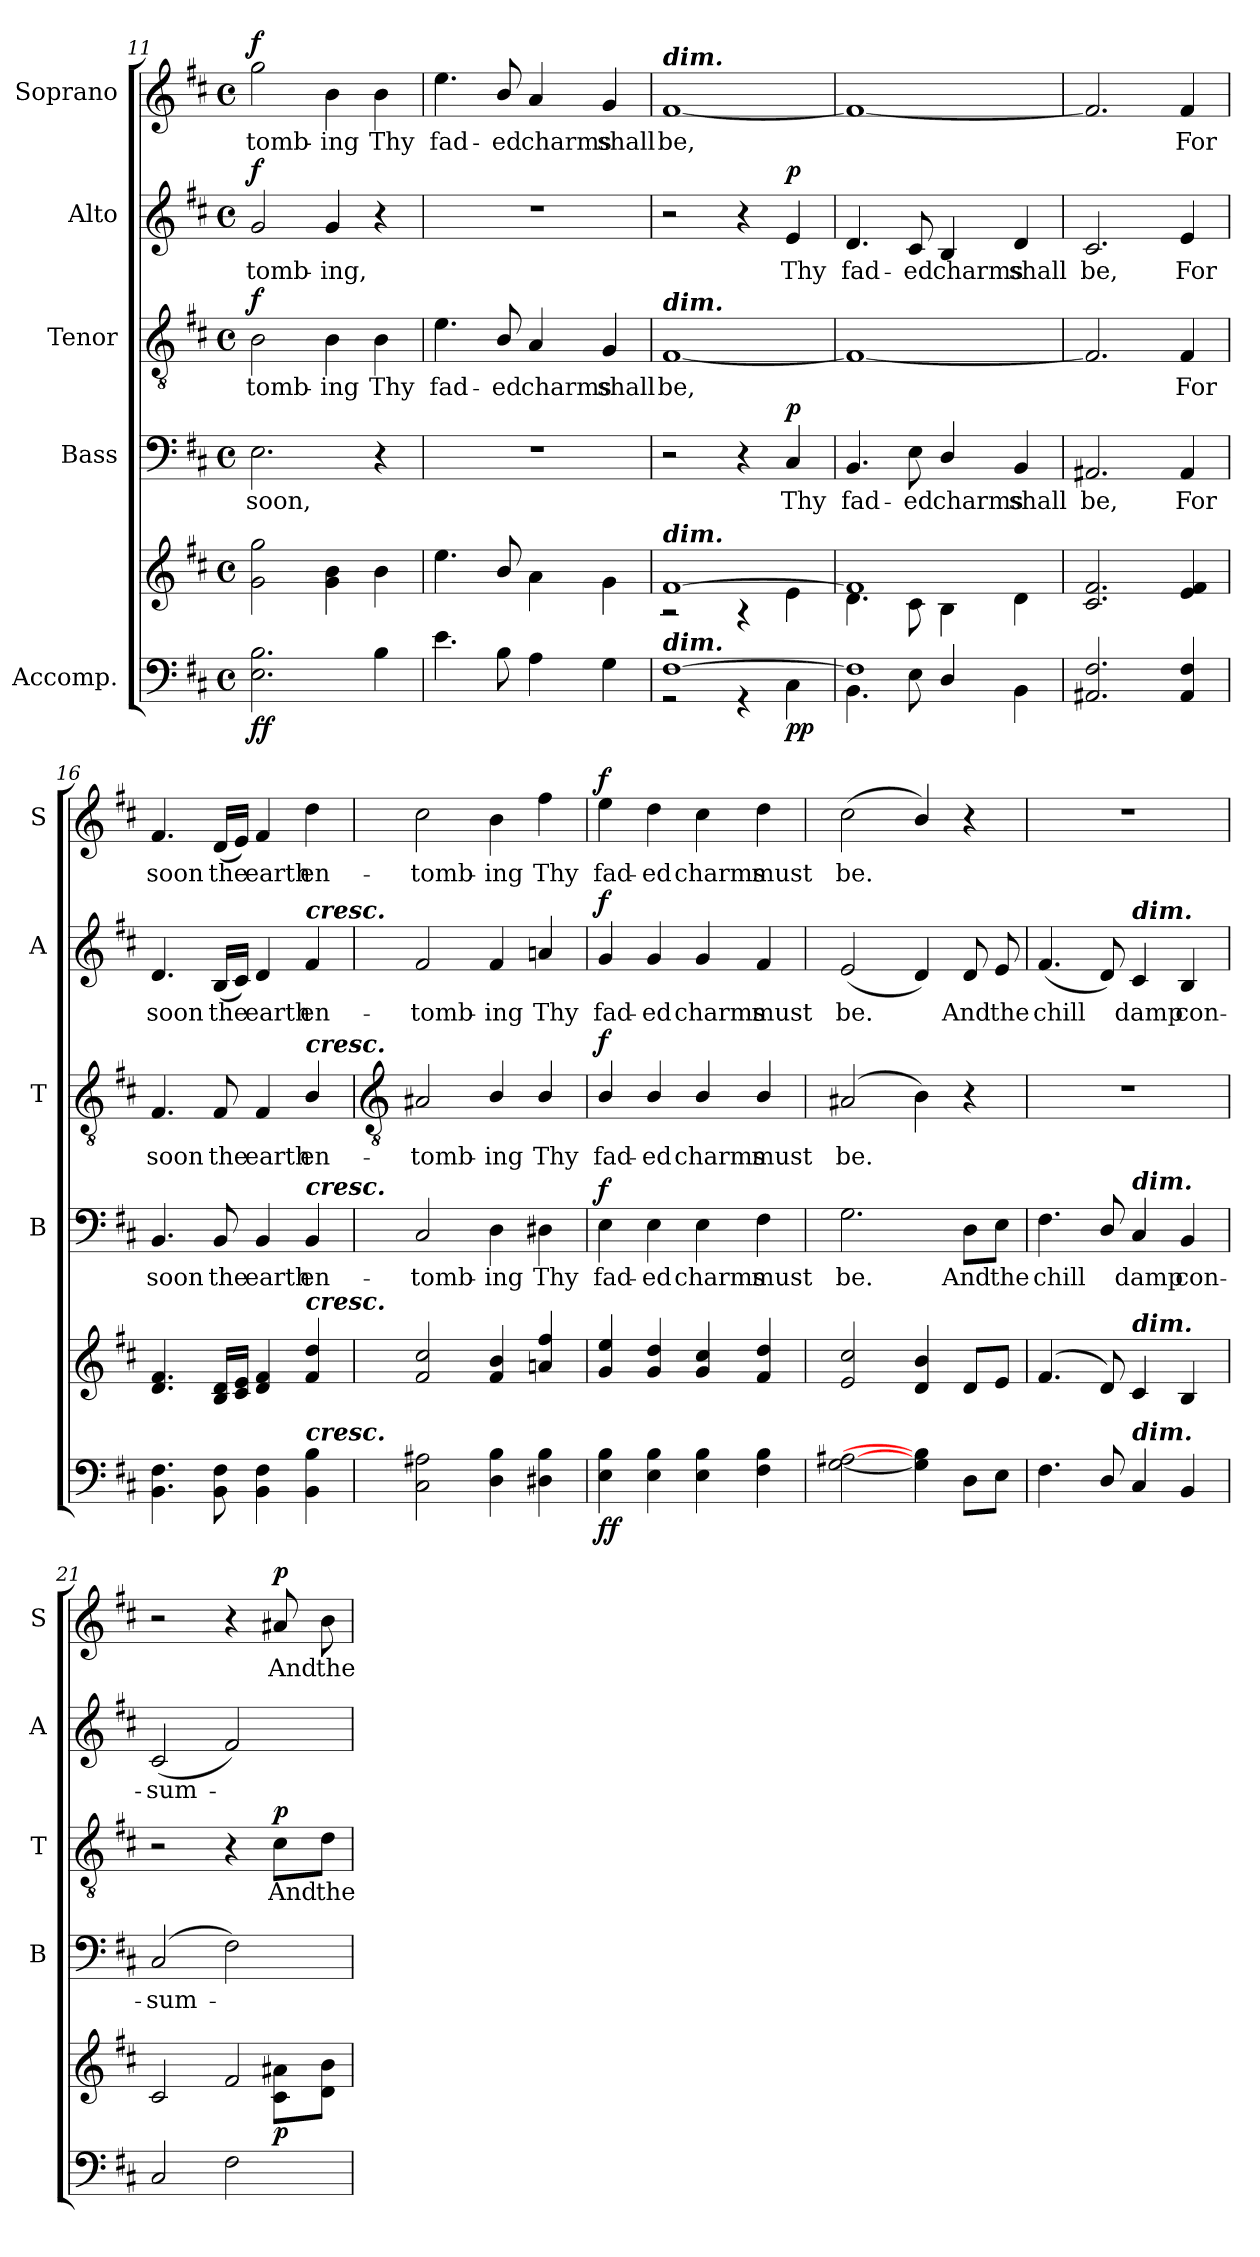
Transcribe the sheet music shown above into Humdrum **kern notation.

**kern	**kern	**dynam	**kern	**text	**dynam	**kern	**text	**dynam	**kern	**text	**dynam	**kern	**text	**dynam
*part5	*part5	*part5	*part4	*part4	*part4	*part3	*part3	*part3	*part2	*part2	*part2	*part1	*part1	*part1
*staff6	*staff5	*staff5/6	*staff4	*staff4	*staff4	*staff3	*staff3	*staff3	*staff2	*staff2	*staff2	*staff1	*staff1	*staff1
*I"Accomp.	*	*	*I"Bass	*	*	*I"Tenor	*	*	*I"Alto	*	*	*I"Soprano	*	*
*	*	*	*I'B	*	*	*I'T	*	*	*I'A	*	*	*I'S	*	*
!!LO:LB:g=z
*clefF4	*clefG2	*	*clefF4	*	*	*clefGv2	*	*	*clefG2	*	*	*clefG2	*	*
*k[f#c#]	*k[f#c#]	*	*k[f#c#]	*	*	*k[f#c#]	*	*	*k[f#c#]	*	*	*k[f#c#]	*	*
*D:	*D:	*	*D:	*	*	*D:	*	*	*D:	*	*	*D:	*	*
*M4/4	*M4/4	*	*M4/4	*	*	*M4/4	*	*	*M4/4	*	*	*M4/4	*	*
*met(c)	*met(c)	*	*met(c)	*	*	*met(c)	*	*	*met(c)	*	*	*met(c)	*	*
=11	=11	=11	=11	=11	=11	=11	=11	=11	=11	=11	=11	=11	=11	=11
*^	*^	*	*	*	*	*	*	*	*	*	*	*	*	*
!	!	!	!	!LO:DY:b=2	!	!LO:LY:b	!	!	!LO:LY:b	!	!	!LO:LY:b	!	!	!LO:LY:b	!
!	!	!	!	!LO:DY:n=1:b	!	!	!	!	!	!LO:DY:b	!	!	!LO:DY:b	!	!	!LO:DY:b
1ryy	2.E 2.B	1ryy	2g 2gg	f f	2.E	soon,	.	2B	-tomb-	f	2g	-tomb-	f	2gg	-tomb-	f
!	!	!	!	!	!	!	!	!	!LO:LY:b	!	!	!LO:LY:b	!	!	!LO:LY:b	!
.	.	.	4g 4b	.	.	.	.	4B	-ing	.	4g	-ing,	.	4b	-ing	.
!	!	!	!	!	!	!	!	!	!LO:LY:b	!	!	!	!	!	!LO:LY:b	!
.	4B	.	4b	.	4r	.	.	4B	Thy	.	4r	.	.	4b	Thy	.
=12	=12	=12	=12	=12	=12	=12	=12	=12	=12	=12	=12	=12	=12	=12	=12	=12
!	!	!	!	!	!	!	!	!	!LO:LY:b	!	!	!	!	!	!LO:LY:b	!
1ryy	4.e	1ryy	4.ee	.	1r	.	.	4.e	fad-	.	1r	.	.	4.ee	fad-	.
!	!	!	!	!	!	!	!	!	!LO:LY:b	!	!	!	!	!	!LO:LY:b	!
.	8B\	.	8b/	.	.	.	.	8B/	-ed	.	.	.	.	8b/	-ed	.
!	!	!	!	!	!	!	!	!	!LO:LY:b	!	!	!	!	!	!LO:LY:b	!
.	4A	.	4a	.	.	.	.	4A	charms	.	.	.	.	4a	charms	.
!	!	!	!	!	!	!	!	!	!LO:LY:b	!	!	!	!	!	!LO:LY:b	!
.	4G	.	4g	.	.	.	.	4G	shall	.	.	.	.	4g	shall	.
=13	=13	=13	=13	=13	=13	=13	=13	=13	=13	=13	=13	=13	=13	=13	=13	=13
!	!	!	!	!	!	!	!	!	!	!	!	!	!	!LO:TX:a:Bi:t=dim.	!	!
!	!	!	!	!	!	!	!	!LO:TX:a:Bi:t=dim.	!	!	!	!	!	!	!	!
!	!	!LO:TX:a:Bi:t=dim.	!	!	!	!	!	!	!	!	!	!	!	!	!	!
!LO:TX:a:Bi:t=dim.	!	!	!	!	!	!	!	!	!	!	!	!	!	!	!	!
!	!	!	!	!	!	!	!	!	!LO:LY:b	!	!	!	!	!	!LO:LY:b	!
[1F#/	2r	[1f#/	2r	.	2r	.	.	[1F#	be,	.	2r	.	.	[1f#	be,	.
.	4r	.	4r	.	4r	.	.	.	.	.	4r	.	.	.	.	.
!	!	!	!	!LO:DY:b=2	!	!LO:LY:b	!	!	!	!	!	!LO:LY:b	!	!	!	!
!	!	!	!	!LO:DY:n=1:b	!	!	!LO:DY:b	!	!	!	!	!	!LO:DY:b	!	!	!
.	4C#\	.	4e\	p p	4C#	Thy	p	.	.	.	4e	Thy	p	.	.	.
=14	=14	=14	=14	=14	=14	=14	=14	=14	=14	=14	=14	=14	=14	=14	=14	=14
!	!	!	!	!	!	!LO:LY:b	!	!	!	!	!	!LO:LY:b	!	!	!	!
1F#/]	4.BB\	1f#/]	4.d\	.	4.BB	fad-	.	1F#_	.	.	4.d	fad-	.	1f#_	.	.
!	!	!	!	!	!	!LO:LY:b	!	!	!	!	!	!LO:LY:b	!	!	!	!
.	8E	.	8c#\	.	8E	-ed	.	.	.	.	8c#	-ed	.	.	.	.
!	!	!	!	!	!	!LO:LY:b	!	!	!	!	!	!LO:LY:b	!	!	!	!
.	4D/	.	4B\	.	4D/	charms	.	.	.	.	4B	charms	.	.	.	.
!	!	!	!	!	!	!LO:LY:b	!	!	!	!	!	!LO:LY:b	!	!	!	!
.	4BB	.	4d\	.	4BB	shall	.	.	.	.	4d	shall	.	.	.	.
=15	=15	=15	=15	=15	=15	=15	=15	=15	=15	=15	=15	=15	=15	=15	=15	=15
!	!	!	!	!	!	!LO:LY:b	!	!	!	!	!	!LO:LY:b	!	!	!	!
*v	*v	*	*	*	*	*	*	*	*	*	*	*	*	*	*	*
*	*v	*v	*	*	*	*	*	*	*	*	*	*	*	*	*
2.AA#X 2.F#	2.c# 2.f#	.	2.AA#X	be,	.	2.F#]	.	.	2.c#	be,	.	2.f#]	.	.
!	!	!	!	!LO:LY:b	!	!	!LO:LY:b	!	!	!LO:LY:b	!	!	!LO:LY:b	!
4AA# 4F#	4e 4f#	.	4AA#	For	.	4F#	For	.	4e	For	.	4f#	For	.
=16	=16	=16	=16	=16	=16	=16	=16	=16	=16	=16	=16	=16	=16	=16
!	!	!	!	!LO:LY:b	!	!	!LO:LY:b	!	!	!LO:LY:b	!	!	!LO:LY:b	!
4.BB 4.F#	4.d 4.f#	.	4.BB	soon	.	4.F#	soon	.	4.d	soon	.	4.f#	soon	.
!	!	!	!	!LO:LY:b	!	!	!LO:LY:b	!	!	!LO:LY:b	!	!	!LO:LY:b	!
8BB 8F#	16B 16dLL	.	8BB	the	.	8F#	the	.	(<16BLL	the	.	(<16dLL	the	.
.	16c# 16eJJ	.	.	.	.	.	.	.	16c#JJ)	.	.	16eJJ)	.	.
!	!	!	!	!LO:LY:b	!	!	!LO:LY:b	!	!	!LO:LY:b	!	!	!LO:LY:b	!
4BB 4F#	4d 4f#	.	4BB	earth	.	4F#	earth	.	4d	earth	.	4f#	earth	.
!	!	!	!	!	!	!	!	!	!LO:TX:a:Bi:t=cresc.	!	!	!	!	!
!	!	!	!	!	!	!LO:TX:a:Bi:t=cresc.	!	!	!	!	!	!	!	!
!	!	!	!LO:TX:a:Bi:t=cresc.	!	!	!	!	!	!	!	!	!	!	!
!	!LO:TX:a:Bi:t=cresc.	!	!	!	!	!	!	!	!	!	!	!	!	!
!LO:TX:a:Bi:t=cresc.	!	!	!	!	!	!	!	!	!	!	!	!	!	!
!	!	!	!	!LO:LY:b	!	!	!LO:LY:b	!	!	!LO:LY:b	!	!	!LO:LY:b	!
4BB 4B	4f# 4dd	.	4BB	en-	.	4B/	en-	.	4f#	en-	.	4dd	en-	.
!!LO:LB:g=z
=17	=17	=17	=17	=17	=17	=17	=17	=17	=17	=17	=17	=17	=17	=17
*	*	*	*	*	*	*clefGv2	*	*	*	*	*	*	*	*
*	*^	*	*	*	*	*	*	*	*	*	*	*	*	*
!	!	!	!	!	!LO:LY:b	!	!	!LO:LY:b	!	!	!LO:LY:b	!	!	!LO:LY:b	!
2C# 2A#X	2f# 2cc#	1ryy	.	2C#	-tomb-	.	2A#X	-tomb-	.	2f#	-tomb-	.	2cc#	-tomb-	.
!	!	!	!	!	!LO:LY:b	!	!	!LO:LY:b	!	!	!LO:LY:b	!	!	!LO:LY:b	!
4D 4B	4f# 4b	.	.	4D	-ing	.	4B/	-ing	.	4f#	-ing	.	4b	-ing	.
!	!	!	!	!	!LO:LY:b	!	!	!LO:LY:b	!	!	!LO:LY:b	!	!	!LO:LY:b	!
4D#X 4B	4an 4ff#	.	.	4D#X	Thy	.	4B/	Thy	.	4an	Thy	.	4ff#	Thy	.
=18	=18	=18	=18	=18	=18	=18	=18	=18	=18	=18	=18	=18	=18	=18	=18
!	!	!	!LO:DY:b=2	!	!LO:LY:b	!	!	!LO:LY:b	!	!	!LO:LY:b	!	!	!LO:LY:b	!
!	!	!	!LO:DY:n=1:b	!	!	!LO:DY:b	!	!	!LO:DY:b	!	!	!LO:DY:b	!	!	!LO:DY:b
4E 4B	4g 4ee	1ryy	f f	4E	fad-	f	4B/	fad-	f	4g	fad-	f	4ee	fad-	f
!	!	!	!	!	!LO:LY:b	!	!	!LO:LY:b	!	!	!LO:LY:b	!	!	!LO:LY:b	!
4E 4B	4g 4dd	.	.	4E	-ed	.	4B/	-ed	.	4g	-ed	.	4dd	-ed	.
!	!	!	!	!	!LO:LY:b	!	!	!LO:LY:b	!	!	!LO:LY:b	!	!	!LO:LY:b	!
4E 4B	4g 4cc#	.	.	4E	charms	.	4B/	charms	.	4g	charms	.	4cc#	charms	.
!	!	!	!	!	!LO:LY:b	!	!	!LO:LY:b	!	!	!LO:LY:b	!	!	!LO:LY:b	!
4F# 4B	4f# 4dd	.	.	4F#	must	.	4B/	must	.	4f#	must	.	4dd	must	.
=19	=19	=19	=19	=19	=19	=19	=19	=19	=19	=19	=19	=19	=19	=19	=19
!	!	!	!	!	!LO:LY:b	!	!	!LO:LY:b	!	!	!LO:LY:b	!	!	!LO:LY:b	!
[2G [2A#X	2e 2cc#	1ryy	.	2.G	be.	.	(<2A#X	be.	.	(<2e	be.	.	(<2cc#	be.	.
4G] 4B]	4d 4b	.	.	.	.	.	4B)	.	.	4d)	.	.	4b/)	.	.
!	!	!	!	!	!LO:LY:b	!	!	!	!	!	!LO:LY:b	!	!	!	!
8DL	8dL	.	.	8D\L	And	.	4r	.	.	8d	And	.	4r	.	.
!	!	!	!	!	!LO:LY:b	!	!	!	!	!	!LO:LY:b	!	!	!	!
8EJ	8eJ	.	.	8E\J	the	.	.	.	.	8e	the	.	.	.	.
=20	=20	=20	=20	=20	=20	=20	=20	=20	=20	=20	=20	=20	=20	=20	=20
!	!	!	!	!	!LO:LY:b	!	!	!	!	!	!LO:LY:b	!	!	!	!
4.F#	(<4.f#	1ryy	.	4.F#	chill	.	1r	.	.	(<4.f#	chill	.	1r	.	.
8D/	8d)	.	.	8D/	.	.	.	.	.	8d)	.	.	.	.	.
!	!	!	!	!	!	!	!	!	!	!LO:TX:a:Bi:t=dim.	!	!	!	!	!
!	!	!	!	!LO:TX:a:Bi:t=dim.	!	!	!	!	!	!	!	!	!	!	!
!	!LO:TX:a:Bi:t=dim.	!	!	!	!	!	!	!	!	!	!	!	!	!	!
!LO:TX:a:Bi:t=dim.	!	!	!	!	!	!	!	!	!	!	!	!	!	!	!
!	!	!	!	!	!LO:LY:b	!	!	!	!	!	!LO:LY:b	!	!	!	!
4C#	4c#	.	.	4C#	damp	.	.	.	.	4c#	damp	.	.	.	.
!	!	!	!	!	!LO:LY:b	!	!	!	!	!	!LO:LY:b	!	!	!	!
4BB	4B	.	.	4BB	con-	.	.	.	.	4B	con-	.	.	.	.
=21	=21	=21	=21	=21	=21	=21	=21	=21	=21	=21	=21	=21	=21	=21	=21
!	!	!	!	!	!LO:LY:b	!	!	!	!	!	!LO:LY:b	!	!	!	!
2C#	2c#	2.ryy	.	(<2C#	-sum-	.	2r	.	.	(<2c#	-sum-	.	2r	.	.
2F#	2f#	.	.	2F#)	.	.	4r	.	.	2f#)	.	.	4r	.	.
!	!	!	!LO:DY:b	!	!	!	!	!LO:LY:b	!LO:DY:b	!	!	!	!	!LO:LY:b	!LO:DY:b
.	.	8c#\ 8a#X\L	p	.	.	.	8c#\L	And	p	.	.	.	8a#X	And	p
!	!	!	!	!	!	!	!	!LO:LY:b	!	!	!	!	!	!LO:LY:b	!
.	.	8d\ 8b\J	.	.	.	.	8d\J	the	.	.	.	.	8b	the	.
*	*v	*v	*	*	*	*	*	*	*	*	*	*	*	*	*
=	=	=	=	=	=	=	=	=	=	=	=	=	=	=
*-	*-	*-	*-	*-	*-	*-	*-	*-	*-	*-	*-	*-	*-	*-
